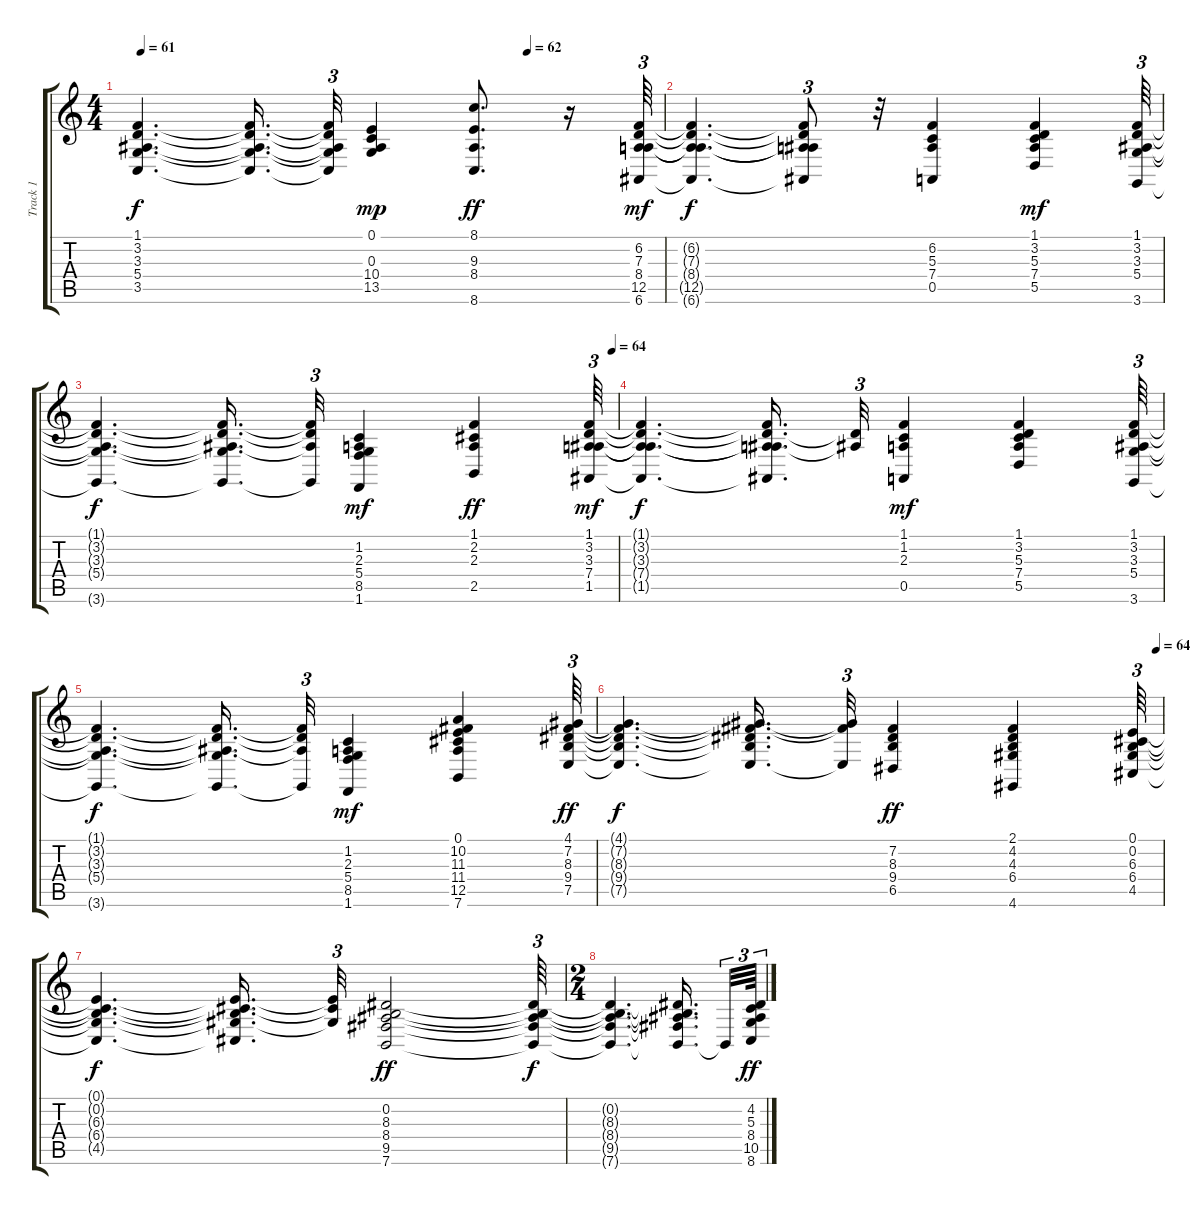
\track ("Track 1" "Track 1") {instrument acousticgrandpiano}
\staff {score tabs}
\tuning (E4 B3 G3 D3 A2 E2) {hide}
\ts (4 4)
\tempo 61
\tempo (62 0.7395833333333334)
\clef g2
\ks c
(1.1{t} 3.2{t} 3.3{t} 5.4{t} 3.5{t}).4{d dy f} (1.1{t} 3.2{t} 3.3{t} 5.4{t} 3.5{t}).16{d} (1.1{t} 3.2{t} 3.3{t} 5.4{t} 3.5{t}).32{tu (3 2)} (0.1 0.3 10.4 13.5).4{dy mp} (8.1 9.3 8.4 8.6).8{d dy ff} r.16 (6.2 7.3 8.4 12.5 6.6).64{tu (3 2) dy mf} |
(6.2{t} 7.3{t} 8.4{t} 12.5{t} 6.6{t}).4{d dy f} (6.2{t} 7.3{t} 8.4{t} 12.5{t} 6.6{t}).8{tu (3 2)} r.32 (6.2 5.3 7.4 0.5).4 (1.1 3.2 5.3 7.4 5.5).4{dy mf} (1.1 3.2 3.3 5.4 3.6).64{tu (3 2)} |
\tempo (64 0.9895833333333334)
(1.1{t} 3.2{t} 3.3{t} 5.4{t} 3.6{t}).4{d dy f} (1.1{t} 3.2{t} 3.3{t} 5.4{t} 3.6{t}).16{d} (1.1{t} 3.2{t} 3.3{t} 3.6{t}).32{tu (3 2)} (1.2 2.3 5.4 8.5 1.6).4{dy mf} (1.1 2.2 2.3 2.5).4{dy ff} (1.1 3.2 3.3 7.4 1.5).64{tu (3 2) dy mf} |
(1.1{t} 3.2{t} 3.3{t} 7.4{t} 1.5{t}).4{d dy f} (1.1{t} 3.2{t} 3.3{t} 7.4{t} 1.5{t}).16{d} (3.2{t} 3.3{t}).32{tu (3 2)} (1.1 1.2 2.3 0.5).4{dy mf} (1.1 3.2 5.3 7.4 5.5).4 (1.1 3.2 3.3 5.4 3.6).64{tu (3 2)} |
(1.1{t} 3.2{t} 3.3{t} 5.4{t} 3.6{t}).4{d dy f} (1.1{t} 3.2{t} 3.3{t} 5.4{t} 3.6{t}).16{d} (1.1{t} 3.2{t} 3.3{t} 3.6{t}).32{tu (3 2)} (1.2 2.3 5.4 8.5 1.6).4{dy mf} (0.1 10.2 11.3 11.4 12.5 7.6).4 (4.1 7.2 8.3 9.4 7.5).64{tu (3 2) dy ff} |
\tempo (64 0.9895833333333334)
(4.1{t} 7.2{t} 8.3{t} 9.4{t} 7.5{t}).4{d dy f} (4.1{t} 7.2{t} 8.3{t} 9.4{t} 7.5{t}).16{d} (4.1{t} 7.2{t} 7.5{t}).32{tu (3 2)} (7.2 8.3 9.4 6.5).4{dy ff} (2.1 4.2 4.3 6.4 4.6).4 (0.1 0.2 6.3 6.4 4.5).64{tu (3 2)} |
(0.1{t} 0.2{t} 6.3{t} 6.4{t} 4.5{t}).4{d dy f} (0.1{t} 0.2{t} 6.3{t} 6.4{t} 4.5{t}).16{d} (0.1{t} 6.3{t} 6.4{t}).32{tu (3 2)} (0.2 8.3 8.4 9.5 7.6).2{dy ff} (0.2{t} 8.3{t} 8.4{t} 9.5{t} 7.6{t}).64{tu (3 2) dy f} |
\ts (2 4)
(0.2{t} 8.3{t} 8.4{t} 9.5{t} 7.6{t}).4{d} (0.2{t} 8.3{t} 8.4{t} 9.5{t} 7.6{t}).16{d beam splitsecondary} 7.6{t}.32{tu (3 2)} (4.2 5.3 8.4 10.5 8.6).64{tu (3 2) dy ff}
